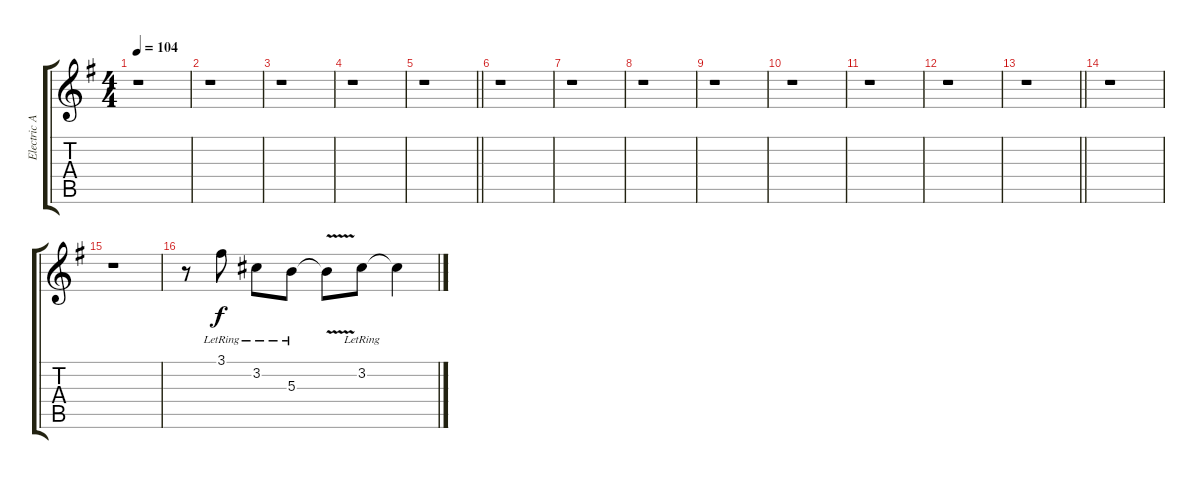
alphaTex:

\track ("Electric Acoustic" "Electric A") {instrument acousticguitarsteel}
\staff {score tabs}
\tuning (Eb4 Bb3 Gb3 Db3 Ab2 Eb2) {hide}
\ts (4 4)
\tempo 104
\clef g2
\ks g
r.1{dy f} |
r.1 |
r.1 |
r.1 |
\barLineRight lightlight
r.1 |
r.1 |
r.1 |
r.1 |
r.1 |
r.1 |
r.1 |
r.1 |
\barLineRight lightlight
r.1 |
r.1 |
r.1 |
r.8 3.1{lr}.8 3.2{lr}.8 5.3{lr}.8 5.3{v t}.8 3.2{lr}.8 3.2{t}.4
